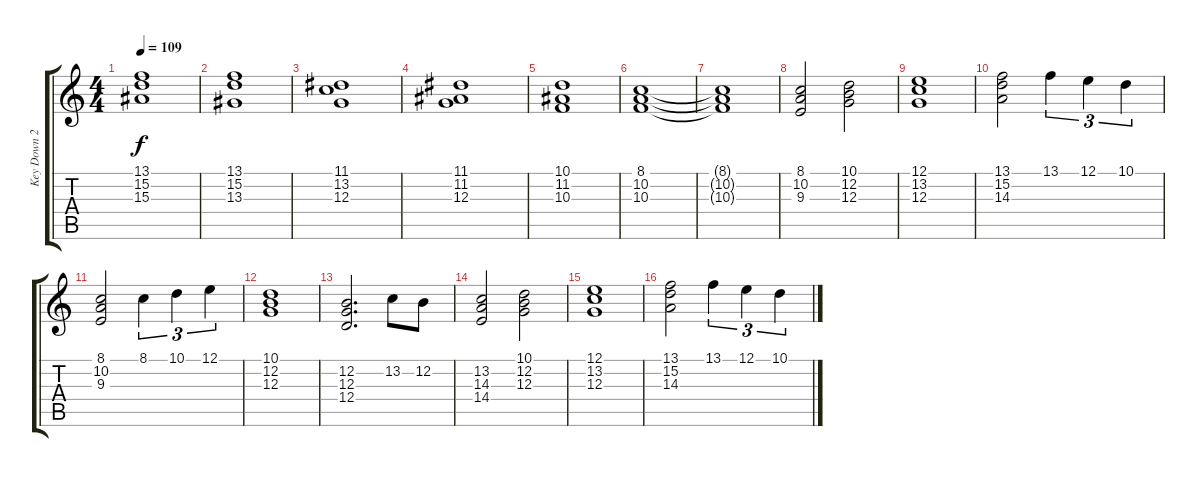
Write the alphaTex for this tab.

\track ("Key Down 2" "Key Down 2") {instrument drawbarorgan}
\staff {score tabs}
\tuning (E4 B3 G3 D3 A2 E2) {hide}
\ts (4 4)
\tempo 109
\clef g2
\ks c
(13.1 15.2 15.3).1{dy f} |
(13.1 15.2 13.3).1 |
(11.1 13.2 12.3).1 |
(11.1 11.2 12.3).1 |
(10.1 11.2 10.3).1 |
(8.1 10.2 10.3).1 |
(8.1{t} 10.2{t} 10.3{t}).1 |
(8.1 10.2 9.3).2 (10.1 12.2 12.3).2 |
(12.1 13.2 12.3).1 |
(13.1 15.2 14.3).2 13.1.4{tu (3 2)} 12.1.4{tu (3 2)} 10.1.4{tu (3 2)} |
(8.1 10.2 9.3).2 8.1.4{tu (3 2)} 10.1.4{tu (3 2)} 12.1.4{tu (3 2)} |
(10.1 12.2 12.3).1 |
(12.2 12.3 12.4).2{d} 13.2.8 12.2.8 |
(13.2 14.3 14.4).2 (10.1 12.2 12.3).2 |
(12.1 13.2 12.3).1 |
(13.1 15.2 14.3).2 13.1.4{tu (3 2)} 12.1.4{tu (3 2)} 10.1.4{tu (3 2)}
